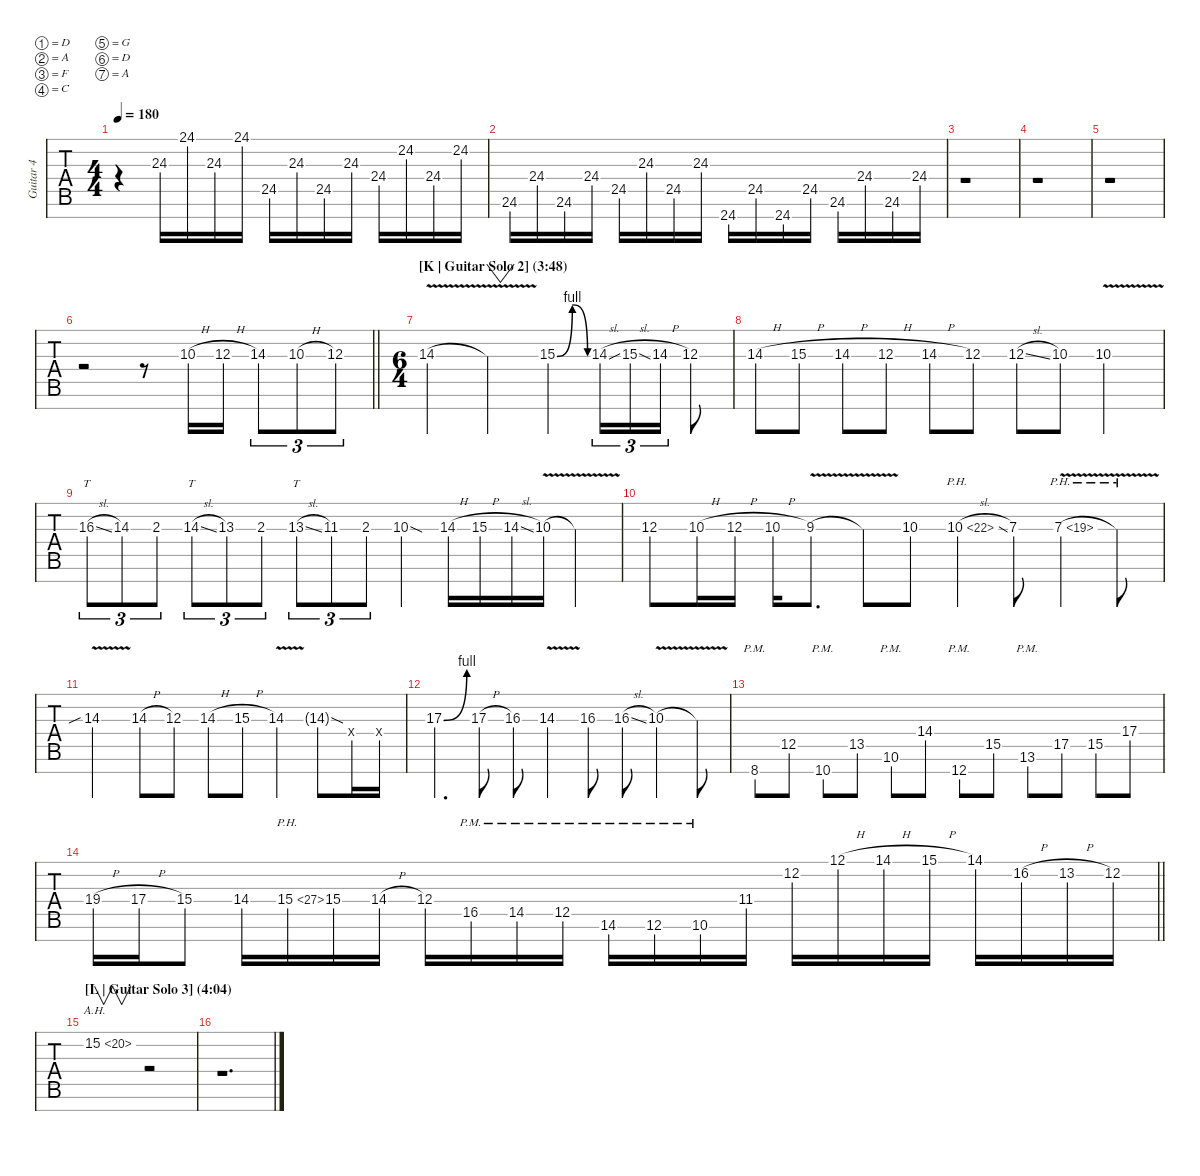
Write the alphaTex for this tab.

\defaultSystemsLayout 2
\hideDynamics
\bracketExtendMode nobrackets
\multiTrackTrackNamePolicy allsystems
\firstSystemTrackNameMode fullname
\otherSystemsTrackNameMode fullname
\otherSystemsTrackNameOrientation horizontal
\track ("Guitar 4" "Gtr. 4") {instrument distortionguitar}
\staff {tabs}
\tuning (D4 A3 F3 C3 G2 D2 A1)
\ts (4 4)
\scale
0.998893
\tempo 180
\accidentals auto
\clef g2
\ottava regular
\simile none
\ks aminor
r.4{dy f} 24.3.16 24.1.16 24.3.16 24.1.16 24.5.16 24.3.16 24.5.16 24.3.16 24.4.16 24.2.16 24.4.16 24.2.16 |
\scale
1.00111 24.6.16 24.4.16 24.6.16 24.4.16 24.5.16 24.3.16 24.5.16 24.3.16 24.7.16 24.5.16 24.7.16 24.5.16 24.6.16 24.4.16 24.6.16 24.4.16 |
\scale
0.998893 r.1 |
\scale
1.00111 r.1 |
\scale
0.999097 r.1 |
\scale
1.0009
\barLineRight lightlight
r.2 r.8 10.3{h}.16 12.3{h}.16 14.3.8{tu (3 2)} 10.3{h}.8{tu (3 2)} 12.3.8{tu (3 2)} |
\ts (6 4)
\section ("" "[K | Guitar Solo 2] (3:48)")
\scale
1.00004 14.3{v}.2 14.3{t}.2{vw} 15.3{be (bendrelease 0 0 30 4 30 4 60 0) acc b}.4 14.3{sl}.16{tu (3 2)} 15.3{sl acc b}.16{tu (3 2)} 14.3{h}.16{tu (3 2)} 12.3.8 |
\scale
0.999958 14.3{h}.8 15.3{h acc b}.8 14.3{h}.8 12.3{h}.8 14.3{h}.8 12.3.8 12.3{sl}.8 10.3.8 10.3{v}.2 |
\scale
1.00024 16.3{sl}.8{tt tu (3 2)} 14.3.8{tu (3 2)} 2.3.8{tu (3 2)} 14.3{sl}.8{tt tu (3 2)} 13.3{acc b}.8{tu (3 2)} 2.3.8{tu (3 2)} 13.3{sl acc b}.8{tt tu (3 2)} 11.3{acc #}.8{tu (3 2)} 2.3.8{tu (3 2)} 10.3{sod}.4 14.3{h}.16 15.3{h acc b}.16 14.3{sl}.16 10.3{v}.16 10.3{v t}.4 |
\scale
0.999761 12.3.8 10.3{h}.16 12.3{h}.16 10.3{h}.16 9.3{v}.8{d} 9.3{v t}.8 10.3.8 10.3{ph 12 sl}.4 7.3.8 7.3{ph 12 v}.4 7.3{ph 12 v t}.8 |
\scale
0.998893 14.3{v sib}.2 14.3{h}.8 12.3.8 14.3{h}.8 15.3{h acc b}.8 14.3{v}.4 14.3{sod g}.8 0.4{x}.16 0.4{x}.16 |
\scale
1.00111 17.3{be (bend 0 0 60 4)}.4{d} 17.3{h}.8 16.3.8 14.3{v}.4 16.3.8 16.3{sl}.8 10.3{v}.4 10.3{v t}.8 |
\scale
0.999097 8.7{pm}.8 12.5.8 10.7{pm}.8 13.5{acc b}.8 10.6{pm}.8 14.4.8 12.7{pm}.8 15.5.8 13.6{pm}.8 17.5.8 15.5.8 17.4.8 |
\scale
1.0009
\barLineRight lightlight
19.4{h}.16 17.4{h}.16 15.4.8 14.4.16 15.4{ph 12}.16 15.4.16 14.4{h}.16 12.4.16 16.5{pm acc #}.16 14.5{pm}.16 12.5{pm}.16 14.6{pm acc #}.16 12.6{pm}.16 10.6{pm}.16 11.4{acc #}.16 12.2.16 12.1{h}.16 14.1{h acc #}.16 15.1{h}.16 14.1{acc #}.16 16.2{h acc b}.16 13.2{h}.16 12.2.16 |
\section ("" "[L | Guitar Solo 3] (4:04)")
\scale
1.00044 15.2{ah 5}.1{v} r.2 |
\scale
0.99956 r.1{d}
